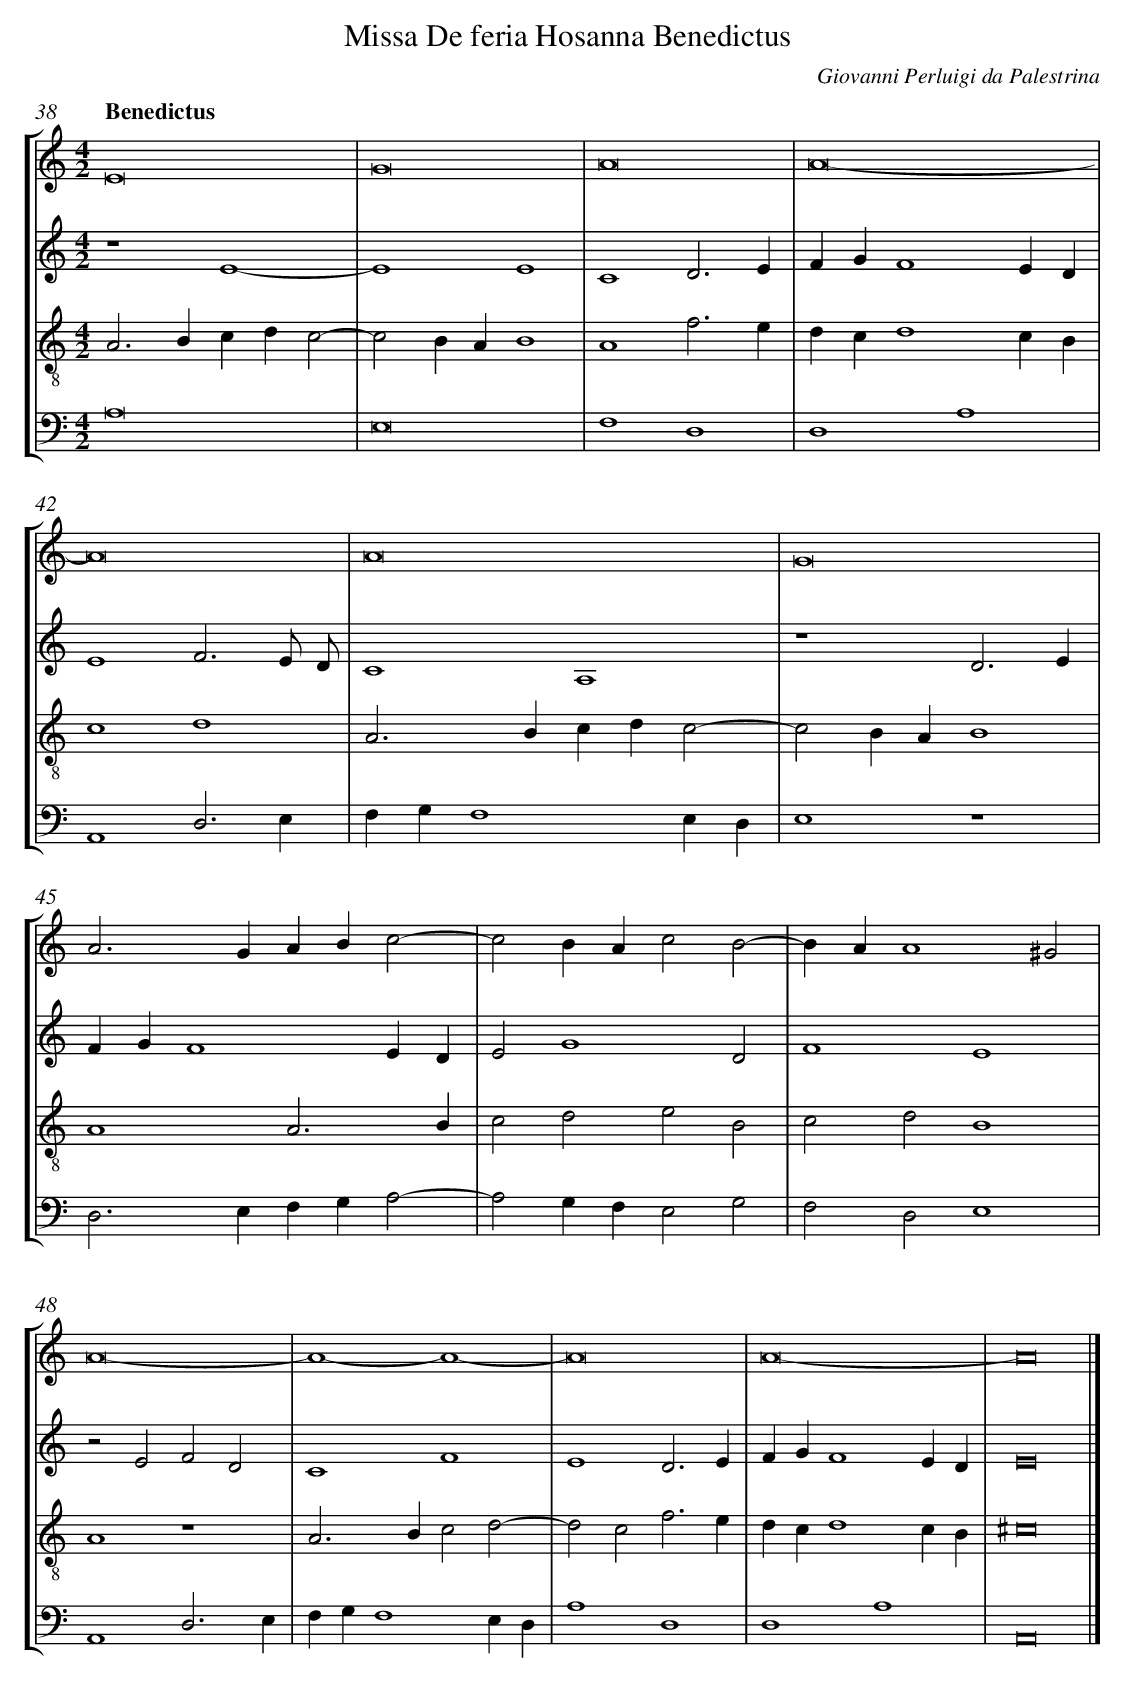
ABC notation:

X:1
T: Missa De feria Hosanna Benedictus
C: Giovanni Perluigi da Palestrina
L: 1/4
M: 4/2
Q: "Benedictus"
%%staves [1 2 3 4]
V: 1 clef=treble
V: 2 clef=treble
V: 3 clef=treble-8
V: 4 clef=bass
K: C
[V:1] E8 |
[V:2] z4E4- |
[V:3] A2>B2cdc2- |
[V:4] A,8 |
[V:1] G8 |
[V:2] E4E4 |
[V:3] c2BAB4 |
[V:4] E,8 |
[V:1] A8 |
[V:2] C4D3E |
[V:3] A4f3e |
[V:4] F,4D,4 |
[V:1] A8- |
[V:2] FGF4ED |
[V:3] dcd4cB |
[V:4] D,4A,4 |
[V:1] A8 |
[V:2] E4F3E/ D/ |
[V:3] c4d4 |
[V:4] A,,4D,3E, |
[V:1] A8 |
[V:2] C4A,4 |
[V:3] A2>B2cdc2- |
[V:4] F,G,F,4E,D, |
[V:1] G8 |
[V:2] z4D3E |
[V:3] c2BAB4 |
[V:4] E,4z4 |
[V:1] A2>G2ABc2- |
[V:2] FGF4ED |
[V:3] A4A3B |
[V:4] D,2>E,2F,G,A,2- |
[V:1] c2BAc2B2- |
[V:2] E2G4D2 |
[V:3] c2d2e2B2 |
[V:4] A,2G,F,E,2G,2 |
[V:1] BAA4^G2 |
[V:2] F4E4 |
[V:3] c2d2B4 |
[V:4] F,2D,2E,4 |
[V:1] A8- |
[V:2] z2E2F2D2 |
[V:3] A4z4 |
[V:4] A,,4D,3E, |
[V:1] A4-A4- |
[V:2] C4F4 |
[V:3] A2>B2c2d2- |
[V:4] F,G,F,4E,D, |
[V:1] A8 |
[V:2] E4D3E |
[V:3] d2c2f3e |
[V:4] A,4D,4 |
[V:1] A8- |
[V:2] FGF4ED |
[V:3] dcd4cB |
[V:4] D,4A,4 |
[V:1] A8 |]
[V:2] E8 |]
[V:3] ^c8 |]
[V:4] A,,8 |]
